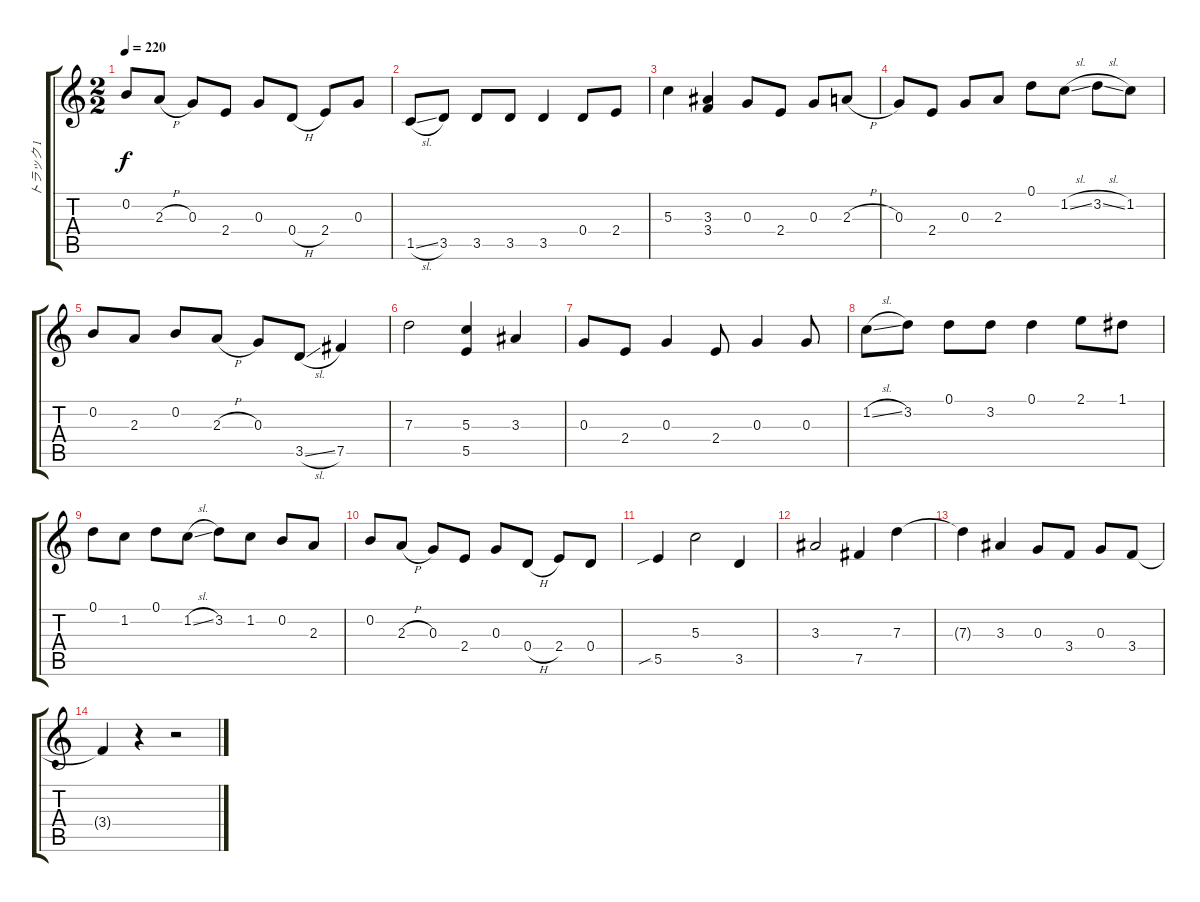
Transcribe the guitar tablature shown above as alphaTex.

\track ("トラック 1" "トラック 1") {instrument acousticguitarsteel}
\staff {score tabs}
\tuning (D4 B3 G3 D3 B2 G2) {hide}
\ts (2 2)
\tempo 220
\clef g2
\ks c
0.2.8{dy f} 2.3{h}.8 0.3.8 2.4.8 0.3.8 0.4{h}.8 2.4.8 0.3.8 |
1.5{sl}.8 3.5.8 3.5.8 3.5.8 3.5.4 0.4.8 2.4.8 |
5.3.4 (3.3 3.4).4 0.3.8 2.4.8 0.3.8 2.3{h}.8 |
0.3.8 2.4.8 0.3.8 2.3.8 0.1.8 1.2{sl}.8 3.2{sl}.8 1.2.8 |
0.2.8 2.3.8 0.2.8 2.3{h}.8 0.3.8 3.5{sl}.8 7.5.4 |
7.3.2 (5.3 5.5).4 3.3.4 |
0.3.8 2.4.8 0.3.4 2.4.8 0.3.4 0.3.8 |
1.2{sl}.8 3.2.8 0.1.8 3.2.8 0.1.4 2.1.8 1.1.8 |
0.1.8 1.2.8 0.1.8 1.2{sl}.8 3.2.8 1.2.8 0.2.8 2.3.8 |
0.2.8 2.3{h}.8 0.3.8 2.4.8 0.3.8 0.4{h}.8 2.4.8 0.4.8 |
5.5{sib}.4 5.3.2 3.5.4 |
3.3.2 7.5.4 7.3.4 |
7.3{t}.4 3.3.4 0.3.8 3.4.8 0.3.8 3.4.8 |
3.4{t}.4 r.4 r.2
